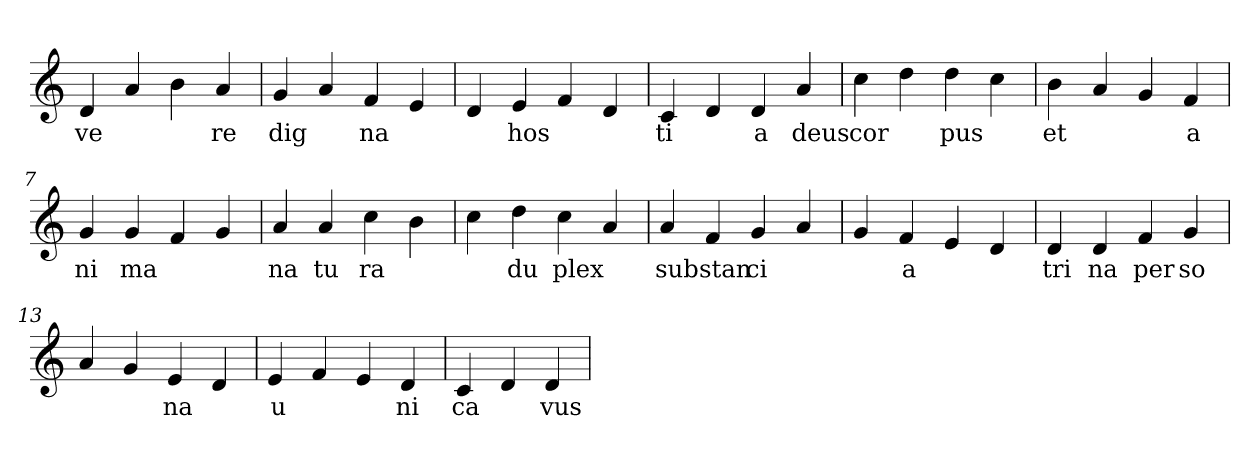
**kern	**text
*part1	*part1
*staff1	*staff1
*clefG2	*
=1	=1
4d	ve
4a	.
4b	.
4a	re
=2	=2
4g	dig
4a	.
4f	na
4e	.
=3	=3
4d	.
4e	hos
4f	.
4d	.
=4	=4
4c	ti
4d	.
4d	a
4a	deus
=5	=5
4cc	cor
4dd	.
4dd	pus
4cc	.
=6	=6
4b	et
4a	.
4g	.
4f	a
=7	=7
4g	ni
4g	ma
4f	.
4g	.
=8	=8
4a	na
4a	tu
4cc	ra
4b	.
=9	=9
4cc	.
4dd	du
4cc	plex
4a	.
=10	=10
4a	sub
4f	stan
4g	ci
4a	.
=11	=11
4g	.
4f	a
4e	.
4d	.
=12	=12
4d	tri
4d	na
4f	per
4g	so
=13	=13
4a	.
4g	.
4e	na
4d	.
=14	=14
4e	u
4f	.
4e	.
4d	ni
=15	=15
4c	ca
4d	.
4d	vus
=	=
*-	*-
